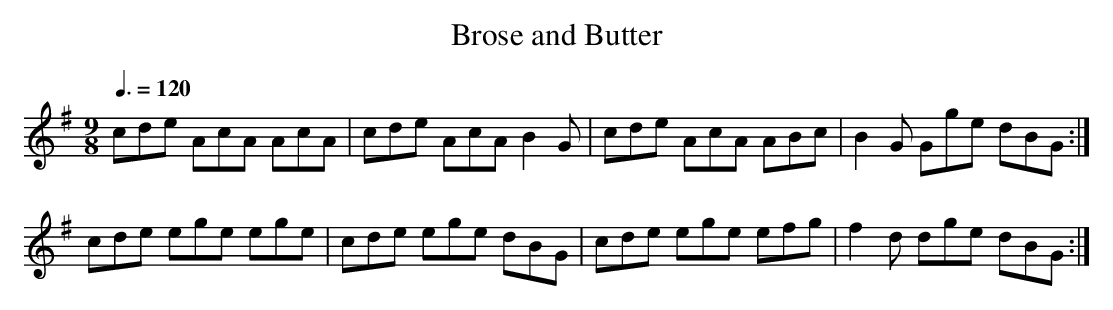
X:1
T:Brose and Butter
M:9/8
L:1/8
Q:3/8=120
K:ADor
cde AcA AcA|cde AcA B2G|cde AcA ABc|B2G Gge dBG:|
cde ege ege|cde ege dBG|cde ege efg|f2d dge dBG:|
